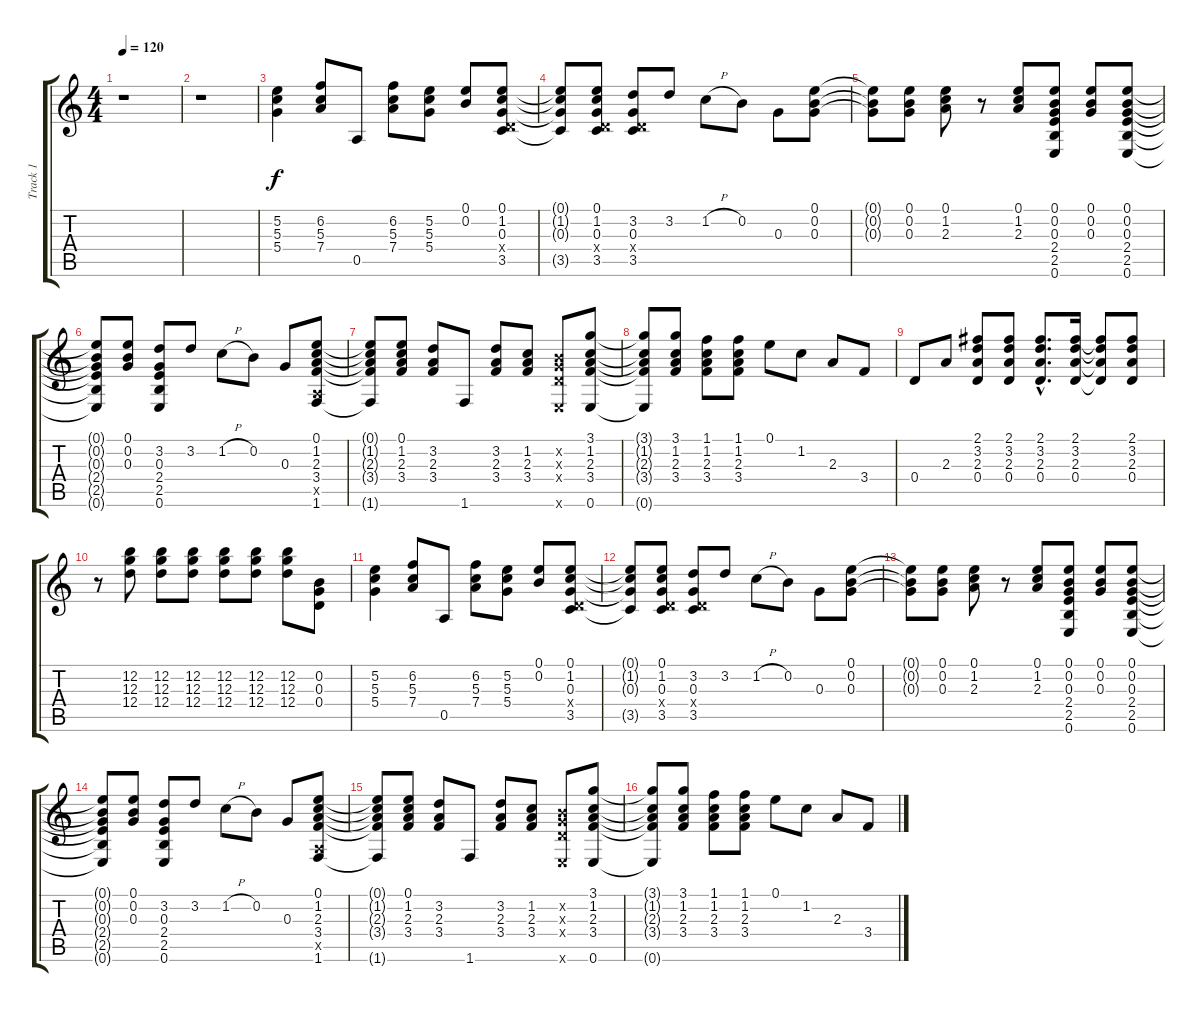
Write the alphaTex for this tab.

\track ("Track 1" "Track 1") {instrument overdrivenguitar}
\staff {score tabs}
\tuning (E4 B3 G3 D3 A2 E2) {hide}
\ts (4 4)
\tempo 120
\clef g2
\ks c
r.1{dy f instrument overdrivenguitar} |
r.1 |
(5.2 5.3 5.4).4 (6.2 5.3 7.4).8 0.5.8 (6.2 5.3 7.4).8 (5.2 5.3 5.4).8 (0.1 0.2).8 (0.1 1.2 0.3 0.4{x} 3.5).8 |
(0.1{t} 1.2{t} 0.3{t} 3.5{t}).8 (0.1 1.2 0.3 0.4{x} 3.5).8 (3.2 0.3 0.4{x} 3.5).8 3.2.8 1.2{h}.8 0.2.8 0.3.8 (0.1 0.2 0.3).8 |
(0.1{t} 0.2{t} 0.3{t}).8 (0.1 0.2 0.3).8 (0.1 1.2 2.3).8 r.8 (0.1 1.2 2.3).8 (0.1 0.2 0.3 2.4 2.5 0.6).8 (0.1 0.2 0.3).8 (0.1 0.2 0.3 2.4 2.5 0.6).8 |
(0.1{t} 0.2{t} 0.3{t} 2.4{t} 2.5{t} 0.6{t}).8 (0.1 0.2 0.3).8 (3.2 0.3 2.4 2.5 0.6).8 3.2.8 1.2{h}.8 0.2.8 0.3.8 (0.1 1.2 2.3 3.4 0.5{x} 1.6).8 |
(0.1{t} 1.2{t} 2.3{t} 3.4{t} 1.6{t}).8 (0.1 1.2 2.3 3.4).8 (3.2 2.3 3.4).8 1.6.8 (3.2 2.3 3.4).8 (1.2 2.3 3.4).8 (0.2{x} 0.3{x} 0.4{x} 0.6{x}).8 (3.1 1.2 2.3 3.4 0.6).8 |
(3.1{t} 1.2{t} 2.3{t} 3.4{t} 0.6{t}).8 (3.1 1.2 2.3 3.4).8 (1.1 1.2 2.3 3.4).8 (1.1 1.2 2.3 3.4).8 0.1.8 1.2.8 2.3.8 3.4.8 |
0.4.8 2.3.8 (2.1 3.2 2.3 0.4).8 (2.1 3.2 2.3 0.4).8 (2.1{hac} 3.2{hac} 2.3{hac} 0.4{hac}).8{d} (2.1 3.2 2.3 0.4).16 (2.1{t} 3.2{t} 2.3{t} 0.4{t}).8 (2.1 3.2 2.3 0.4).8 |
r.8 (12.2 12.3 12.4).8 (12.2 12.3 12.4).8 (12.2 12.3 12.4).8 (12.2 12.3 12.4).8 (12.2 12.3 12.4).8 (12.2 12.3 12.4).8 (0.2 0.3 0.4).8 |
(5.2 5.3 5.4).4 (6.2 5.3 7.4).8 0.5.8 (6.2 5.3 7.4).8 (5.2 5.3 5.4).8 (0.1 0.2).8 (0.1 1.2 0.3 0.4{x} 3.5).8 |
(0.1{t} 1.2{t} 0.3{t} 3.5{t}).8 (0.1 1.2 0.3 0.4{x} 3.5).8 (3.2 0.3 0.4{x} 3.5).8 3.2.8 1.2{h}.8 0.2.8 0.3.8 (0.1 0.2 0.3).8 |
(0.1{t} 0.2{t} 0.3{t}).8 (0.1 0.2 0.3).8 (0.1 1.2 2.3).8 r.8 (0.1 1.2 2.3).8 (0.1 0.2 0.3 2.4 2.5 0.6).8 (0.1 0.2 0.3).8 (0.1 0.2 0.3 2.4 2.5 0.6).8 |
(0.1{t} 0.2{t} 0.3{t} 2.4{t} 2.5{t} 0.6{t}).8 (0.1 0.2 0.3).8 (3.2 0.3 2.4 2.5 0.6).8 3.2.8 1.2{h}.8 0.2.8 0.3.8 (0.1 1.2 2.3 3.4 0.5{x} 1.6).8 |
(0.1{t} 1.2{t} 2.3{t} 3.4{t} 1.6{t}).8 (0.1 1.2 2.3 3.4).8 (3.2 2.3 3.4).8 1.6.8 (3.2 2.3 3.4).8 (1.2 2.3 3.4).8 (0.2{x} 0.3{x} 0.4{x} 0.6{x}).8 (3.1 1.2 2.3 3.4 0.6).8 |
(3.1{t} 1.2{t} 2.3{t} 3.4{t} 0.6{t}).8 (3.1 1.2 2.3 3.4).8 (1.1 1.2 2.3 3.4).8 (1.1 1.2 2.3 3.4).8 0.1.8 1.2.8 2.3.8 3.4.8
